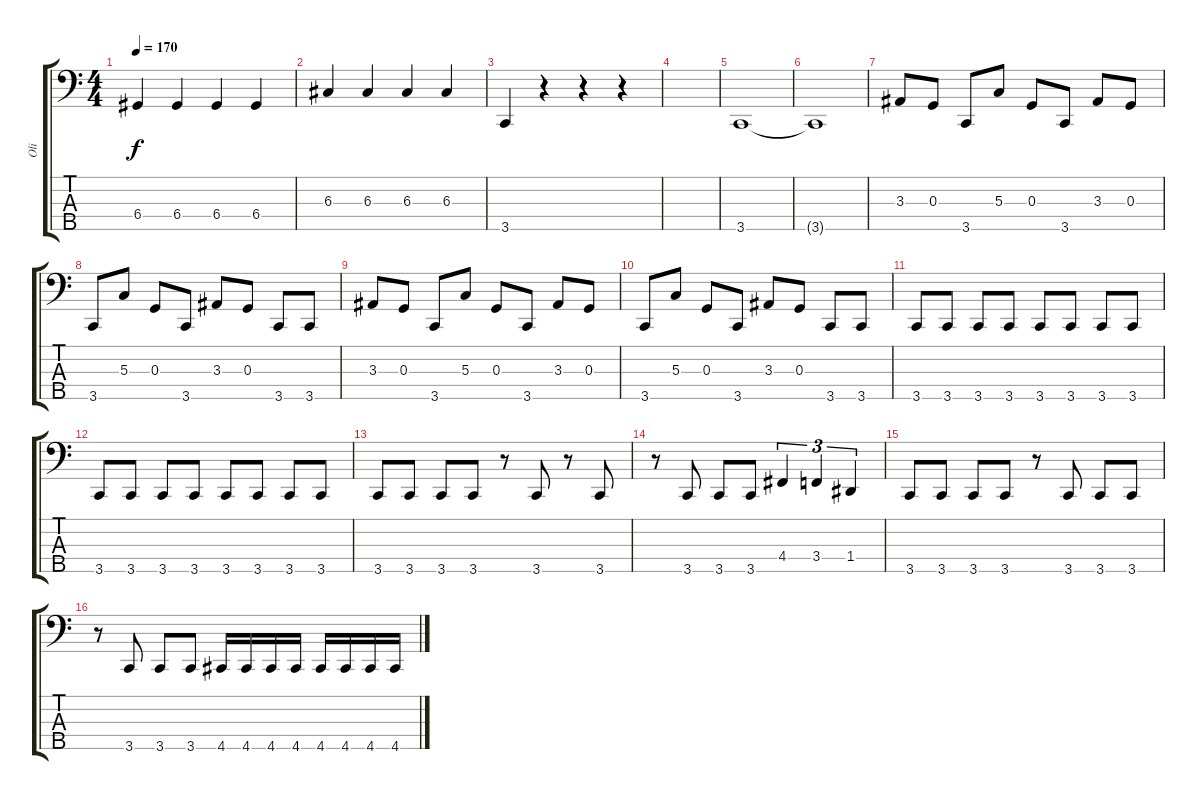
\track ("Oli" "Oli") {instrument electricbasspick}
\staff {score tabs}
\tuning (F2 C2 G1 D1 A0) {hide}
\ts (4 4)
\tempo 170
\clef f4
\ks c
6.4.4{dy f} 6.4.4 6.4.4 6.4.4 |
6.3.4 6.3.4 6.3.4 6.3.4 |
3.5.4 r.4 r.4 r.4 |
|
3.5.1 |
3.5{t}.1 |
3.3.8 0.3.8 3.5.8 5.3.8 0.3.8 3.5.8 3.3.8 0.3.8 |
3.5.8 5.3.8 0.3.8 3.5.8 3.3.8 0.3.8 3.5.8 3.5.8 |
3.3.8 0.3.8 3.5.8 5.3.8 0.3.8 3.5.8 3.3.8 0.3.8 |
3.5.8 5.3.8 0.3.8 3.5.8 3.3.8 0.3.8 3.5.8 3.5.8 |
3.5.8 3.5.8 3.5.8 3.5.8 3.5.8 3.5.8 3.5.8 3.5.8 |
3.5.8 3.5.8 3.5.8 3.5.8 3.5.8 3.5.8 3.5.8 3.5.8 |
3.5.8 3.5.8 3.5.8 3.5.8 r.8 3.5.8 r.8 3.5.8 |
r.8 3.5.8 3.5.8 3.5.8 4.4.4{tu (3 2)} 3.4.4{tu (3 2)} 1.4.4{tu (3 2)} |
3.5.8 3.5.8 3.5.8 3.5.8 r.8 3.5.8 3.5.8 3.5.8 |
r.8 3.5.8 3.5.8 3.5.8 4.5.16 4.5.16 4.5.16 4.5.16 4.5.16 4.5.16 4.5.16 4.5.16
